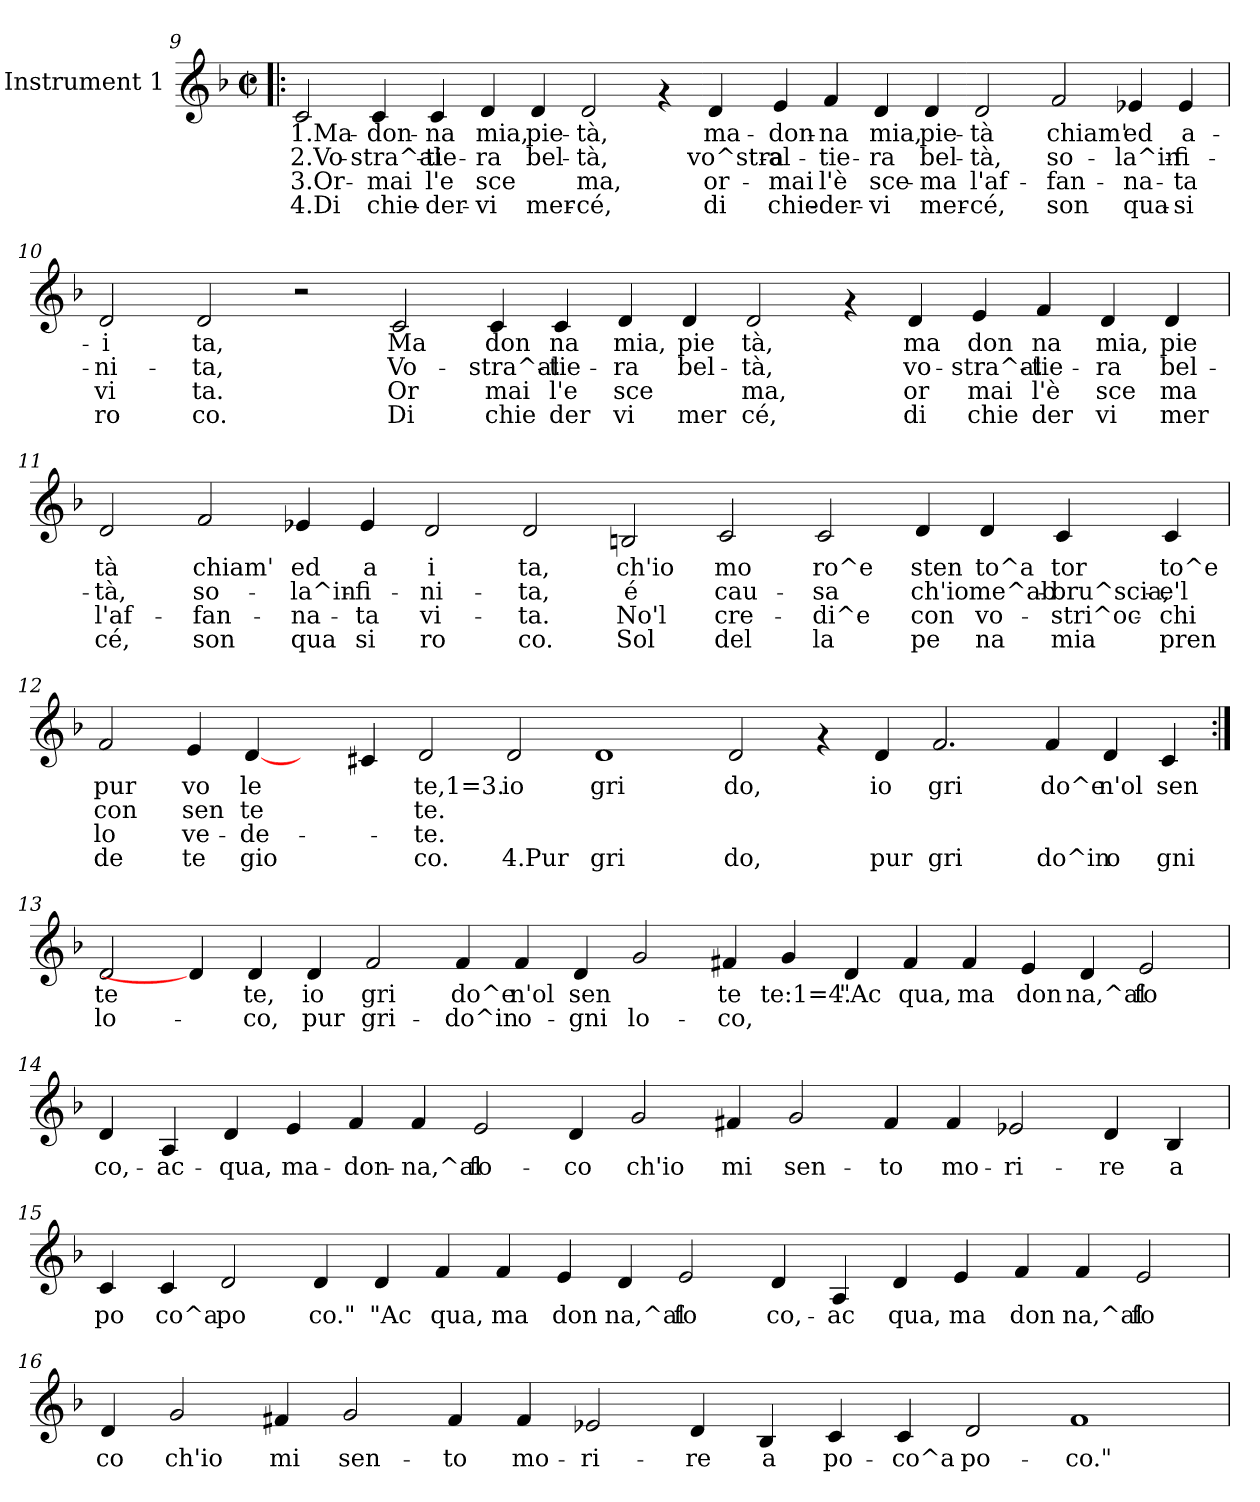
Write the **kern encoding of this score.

**kern	**text	**text	**text	**text
*part1	*part1	*part1	*part1	*part1
*staff1	*staff1	*staff1	*staff1	*staff1
*I"Instrument 1	*	*	*	*
!!LO:PB:g=z
*clefG2	*	*	*	*
*k[b-]	*	*	*	*
*F:	*	*	*	*
*M2/2	*	*	*	*
*met(c|)	*	*	*	*
=9!|:	=9!|:	=9!|:	=9!|:	=9!|:
!	!LO:LY:b:rj	!LO:LY:b:rj	!LO:LY:b:rj	!LO:LY:b:rj
2c/	1.Ma-	-2.Vo-	-3.Or-	-4.Di
!	!LO:LY:b:rj	!LO:LY:b:rj	!LO:LY:b:rj	!LO:LY:b:rj
4c/	don-	-stra^al-	-mai	chie-
!	!LO:LY:b:rj	!LO:LY:b:rj	!LO:LY:b:rj	!LO:LY:b:rj
4c/	-na	tie-	-l'e	der-
!	!LO:LY:b:rj	!LO:LY:b:rj	!LO:LY:b:rj	!LO:LY:b:rj
4d/	-mia,	ra	sce-	-vi
!	!LO:LY:b:rj	!LO:LY:b:rj	!LO:LY:b:rj	!LO:LY:b:rj
4d/	pie-	-bel-	-	mer-
!	!LO:LY:b:rj	!LO:LY:b:rj	!LO:LY:b:rj	!LO:LY:b:rj
2d/	-tà,	tà,	ma,	cé,
4rf	.	.	.	.
!	!LO:LY:b:rj	!LO:LY:b:rj	!LO:LY:b:rj	!LO:LY:b:rj
4d/	ma-	-vo^stra-	-or-	-di
!	!LO:LY:b:rj	!LO:LY:b:rj	!LO:LY:b:rj	!LO:LY:b:rj
4e/	don-	-al-	-mai	chie-
!	!LO:LY:b:rj	!LO:LY:b:rj	!LO:LY:b:rj	!LO:LY:b:rj
4f/	-na	tie-	-l'è	der-
!	!LO:LY:b:rj	!LO:LY:b:rj	!LO:LY:b:rj	!LO:LY:b:rj
4d/	-mia,	ra	sce-	-vi
!	!LO:LY:b:rj	!LO:LY:b:rj	!LO:LY:b:rj	!LO:LY:b:rj
4d/	pie-	-bel-	-ma	mer-
!	!LO:LY:b:rj	!LO:LY:b:rj	!LO:LY:b:rj	!LO:LY:b:rj
2d/	-tà	tà,	l'af-	-cé,
!	!LO:LY:b:rj	!LO:LY:b:rj	!LO:LY:b:rj	!LO:LY:b:rj
2f/	chiam'	so-	-fan-	-son
!	!LO:LY:b:rj	!LO:LY:b:rj	!LO:LY:b:rj	!LO:LY:b:rj
4e-X/	ed	la^in-	-na-	-qua-
!	!LO:LY:b:rj	!LO:LY:b:rj	!LO:LY:b:rj	!LO:LY:b:rj
4e-/	-a-	-fi-	-ta	si
!!LO:LB:g=z
=10	=10	=10	=10	=10
!	!LO:LY:b:rj	!LO:LY:b:rj	!LO:LY:b:rj	!LO:LY:b:rj
2d/	i	ni-	-vi	ro
!	!LO:LY:b:rj	!LO:LY:b:rj	!LO:LY:b:rj	!LO:LY:b:rj
2d/	ta,	ta,	ta.	co.
2r	.	.	.	.
!	!LO:LY:b:rj	!LO:LY:b:rj	!LO:LY:b:rj	!LO:LY:b:rj
2c/	Ma	Vo-	-Or	Di
!	!LO:LY:b:rj	!LO:LY:b:rj	!LO:LY:b:rj	!LO:LY:b:rj
4c/	don	stra^al-	-mai	chie
!	!LO:LY:b:rj	!LO:LY:b:rj	!LO:LY:b:rj	!LO:LY:b:rj
4c/	na	tie-	-l'e	der
!	!LO:LY:b:rj	!LO:LY:b:rj	!LO:LY:b:rj	!LO:LY:b:rj
4d/	mia,	ra	sce	vi
!	!LO:LY:b:rj	!LO:LY:b:rj	!LO:LY:b:rj	!LO:LY:b:rj
4d/	pie	bel-	-	mer
!	!LO:LY:b:rj	!LO:LY:b:rj	!LO:LY:b:rj	!LO:LY:b:rj
2d/	tà,	tà,	ma,	cé,
4rf	.	.	.	.
!	!LO:LY:b:rj	!LO:LY:b:rj	!LO:LY:b:rj	!LO:LY:b:rj
4d/	ma	vo-	-or	di
!	!LO:LY:b:rj	!LO:LY:b:rj	!LO:LY:b:rj	!LO:LY:b:rj
4e/	don	stra^al-	-mai	chie
!	!LO:LY:b:rj	!LO:LY:b:rj	!LO:LY:b:rj	!LO:LY:b:rj
4f/	na	tie-	-l'è	der
!	!LO:LY:b:rj	!LO:LY:b:rj	!LO:LY:b:rj	!LO:LY:b:rj
4d/	mia,	ra	sce	vi
!	!LO:LY:b:rj	!LO:LY:b:rj	!LO:LY:b:rj	!LO:LY:b:rj
4d/	pie	bel-	-ma	mer
!!LO:LB:g=z
=11	=11	=11	=11	=11
!	!LO:LY:b:rj	!LO:LY:b:rj	!LO:LY:b:rj	!LO:LY:b:rj
2d/	tà	tà,	l'af-	-cé,
!	!LO:LY:b:rj	!LO:LY:b:rj	!LO:LY:b:rj	!LO:LY:b:rj
2f/	chiam'	so-	-fan-	-son
!	!LO:LY:b:rj	!LO:LY:b:rj	!LO:LY:b:rj	!LO:LY:b:rj
4e-X/	ed	la^in-	-na-	-qua
!	!LO:LY:b:rj	!LO:LY:b:rj	!LO:LY:b:rj	!LO:LY:b:rj
4e-/	a	fi-	-ta	si
!	!LO:LY:b:rj	!LO:LY:b:rj	!LO:LY:b:rj	!LO:LY:b:rj
2d/	i	ni-	-vi-	-ro
!	!LO:LY:b:rj	!LO:LY:b:rj	!LO:LY:b:rj	!LO:LY:b:rj
2d/	ta,	ta,	ta.	co.
!	!LO:LY:b:rj	!LO:LY:b:rj	!LO:LY:b:rj	!LO:LY:b:rj
2Bn/	ch'io	é	No'l	Sol
!	!LO:LY:b:rj	!LO:LY:b:rj	!LO:LY:b:rj	!LO:LY:b:rj
2c/	mo	cau-	-cre-	-del
!	!LO:LY:b:rj	!LO:LY:b:rj	!LO:LY:b:rj	!LO:LY:b:rj
2c/	ro^e	sa	di^e	la
!	!LO:LY:b:rj	!LO:LY:b:rj	!LO:LY:b:rj	!LO:LY:b:rj
4d/	sten	ch'io	con	pe
!	!LO:LY:b:rj	!LO:LY:b:rj	!LO:LY:b:rj	!LO:LY:b:rj
4d/	to^a	me^ab-	-vo-	-na
!	!LO:LY:b:rj	!LO:LY:b:rj	!LO:LY:b:rj	!LO:LY:b:rj
4c/	tor	bru^scia,-	-stri^oc-	-mia
!	!LO:LY:b:rj	!LO:LY:b:rj	!LO:LY:b:rj	!LO:LY:b:rj
4c/	to^e	e'l	chi	pren
!!LO:LB:g=z
=12	=12	=12	=12	=12
!	!LO:LY:b:rj	!LO:LY:b:rj	!LO:LY:b:rj	!LO:LY:b:rj
2f/	pur	con	lo	de
!	!LO:LY:b:rj	!LO:LY:b:rj	!LO:LY:b:rj	!LO:LY:b:rj
4e/	vo	sen	ve-	-te
!	!LO:LY:b:rj	!LO:LY:b:rj	!LO:LY:b:rj	!LO:LY:b:rj
[4d/	le	te	de-	-gio
4ryy	.	.	.	.
!	!LO:LY:b:rj	!LO:LY:b:rj	!LO:LY:b:rj	!LO:LY:b:rj
4c#X/	.	.	.	.
!	!LO:LY:b:rj	!LO:LY:b:rj	!LO:LY:b:rj	!LO:LY:b:rj
2d/	te,1=3.	te.	te.	co.
!	!LO:LY:b:rj	!LO:LY:b:rj	!LO:LY:b:rj	!LO:LY:b:rj
2d/	io	.	.	4.Pur
!	!LO:LY:b:rj	!LO:LY:b:rj	!LO:LY:b:rj	!LO:LY:b:rj
1d	gri	.	.	gri
!	!LO:LY:b:rj	!LO:LY:b:rj	!LO:LY:b:rj	!LO:LY:b:rj
2d/	do,	.	.	do,
4rf	.	.	.	.
!	!LO:LY:b:rj	!LO:LY:b:rj	!LO:LY:b:rj	!LO:LY:b:rj
4d/	io	.	.	pur
!	!LO:LY:b:rj	!LO:LY:b:rj	!LO:LY:b:rj	!LO:LY:b:rj
2.f/	gri	.	.	gri
!	!LO:LY:b:rj	!LO:LY:b:rj	!LO:LY:b:rj	!LO:LY:b:rj
4f/	do^e	.	.	do^in
!	!LO:LY:b:rj	!LO:LY:b:rj	!LO:LY:b:rj	!LO:LY:b:rj
4d/	n'ol	.	.	o
!	!LO:LY:b:rj	!LO:LY:b:rj	!LO:LY:b:rj	!LO:LY:b:rj
4c#/	sen	.	.	gni
!!LO:LB:g=z
=13:|!	=13:|!	=13:|!	=13:|!	=13:|!
!	!LO:LY:b:rj	!LO:LY:b:rj	!	!
2d/	te	lo-	.	.
4d/]	.	.	.	.
!	!LO:LY:b:rj	!LO:LY:b:rj	!	!
4d/	-te,	co,	.	.
!	!LO:LY:b:rj	!LO:LY:b:rj	!	!
4d/	io	pur	.	.
!	!LO:LY:b:rj	!LO:LY:b:rj	!	!
2f/	gri	gri-	.	.
!	!LO:LY:b:rj	!LO:LY:b:rj	!	!
4f/	-do^e	do^in	.	.
!	!LO:LY:b:rj	!LO:LY:b:rj	!	!
4f/	n'ol	o-	.	.
!	!LO:LY:b:rj	!LO:LY:b:rj	!	!
4d/	-sen	gni	.	.
!	!LO:LY:b:rj	!LO:LY:b:rj	!	!
2g/	-	-lo-	.	.
!	!LO:LY:b:rj	!LO:LY:b:rj	!	!
4f#X/	-te	co,	.	.
!	!LO:LY:b:rj	!LO:LY:b:rj	!	!
4g/	te:1=4.	.	.	.
!	!LO:LY:b:rj	!LO:LY:b:rj	!	!
4d/	"Ac	.	.	.
!	!LO:LY:b:rj	!LO:LY:b:rj	!	!
4f#/	qua,	.	.	.
!	!LO:LY:b:rj	!LO:LY:b:rj	!	!
4f#/	ma	.	.	.
!	!LO:LY:b:rj	!LO:LY:b:rj	!	!
4e/	don	.	.	.
!	!LO:LY:b:rj	!LO:LY:b:rj	!	!
4d/	na,^al	.	.	.
!	!LO:LY:b:rj	!LO:LY:b:rj	!	!
2e/	fo	.	.	.
!!LO:LB:g=z
=14	=14	=14	=14	=14
!	!LO:LY:b:rj	!	!	!
4d/	co,-	.	.	.
!	!LO:LY:b:rj	!	!	!
4A/	-ac-	.	.	.
!	!LO:LY:b:rj	!	!	!
4d/	-qua,	.	.	.
!	!LO:LY:b:rj	!	!	!
4e/	ma-	.	.	.
!	!LO:LY:b:rj	!	!	!
4f/	-don-	.	.	.
!	!LO:LY:b:rj	!	!	!
4f/	-na,^al	.	.	.
!	!LO:LY:b:rj	!	!	!
2e/	fo-	.	.	.
!	!LO:LY:b:rj	!	!	!
4d/	-co	.	.	.
!	!LO:LY:b:rj	!	!	!
2g/	ch'io	.	.	.
!	!LO:LY:b:rj	!	!	!
4f#X/	mi	.	.	.
!	!LO:LY:b:rj	!	!	!
2g/	sen-	.	.	.
!	!LO:LY:b:rj	!	!	!
4f#/	-to	.	.	.
!	!LO:LY:b:rj	!	!	!
4f#/	mo-	.	.	.
!	!LO:LY:b:rj	!	!	!
2e-X/	-ri-	.	.	.
!	!LO:LY:b:rj	!	!	!
4d/	-re	.	.	.
!	!LO:LY:b:rj	!	!	!
4B-/	a	.	.	.
!!LO:LB:g=z
=15	=15	=15	=15	=15
!	!LO:LY:b:rj	!	!	!
4c/	po	.	.	.
!	!LO:LY:b:rj	!	!	!
4c/	co^a	.	.	.
!	!LO:LY:b:rj	!	!	!
2d/	po	.	.	.
!	!LO:LY:b:rj	!	!	!
4d/	co."	.	.	.
!	!LO:LY:b:rj	!	!	!
4d/	"Ac	.	.	.
!	!LO:LY:b:rj	!	!	!
4f/	qua,	.	.	.
!	!LO:LY:b:rj	!	!	!
4f/	ma	.	.	.
!	!LO:LY:b:rj	!	!	!
4e/	don	.	.	.
!	!LO:LY:b:rj	!	!	!
4d/	na,^al	.	.	.
!	!LO:LY:b:rj	!	!	!
2e/	fo	.	.	.
!	!LO:LY:b:rj	!	!	!
4d/	co,-	.	.	.
!	!LO:LY:b:rj	!	!	!
4A/	-ac	.	.	.
!	!LO:LY:b:rj	!	!	!
4d/	qua,	.	.	.
!	!LO:LY:b:rj	!	!	!
4e/	ma	.	.	.
!	!LO:LY:b:rj	!	!	!
4f/	don	.	.	.
!	!LO:LY:b:rj	!	!	!
4f/	na,^al	.	.	.
!	!LO:LY:b:rj	!	!	!
2e/	fo	.	.	.
!!LO:LB:g=z
=16	=16	=16	=16	=16
!	!LO:LY:b:rj	!	!	!
4d/	co	.	.	.
!	!LO:LY:b:rj	!	!	!
2g/	ch'io	.	.	.
!	!LO:LY:b:rj	!	!	!
4f#X/	mi	.	.	.
!	!LO:LY:b:rj	!	!	!
2g/	sen-	.	.	.
!	!LO:LY:b:rj	!	!	!
4f#/	-to	.	.	.
!	!LO:LY:b:rj	!	!	!
4f#/	mo-	.	.	.
!	!LO:LY:b:rj	!	!	!
2e-X/	-ri-	.	.	.
!	!LO:LY:b:rj	!	!	!
4d/	-re	.	.	.
!	!LO:LY:b:rj	!	!	!
4B-/	a	.	.	.
!	!LO:LY:b:rj	!	!	!
4c/	po-	.	.	.
!	!LO:LY:b:rj	!	!	!
4c/	-co^a	.	.	.
!	!LO:LY:b:rj	!	!	!
2d/	po-	.	.	.
!	!LO:LY:b:rj	!	!	!
1f#	-co."	.	.	.
=!	=!	=!	=!	=!
*-	*-	*-	*-	*-
